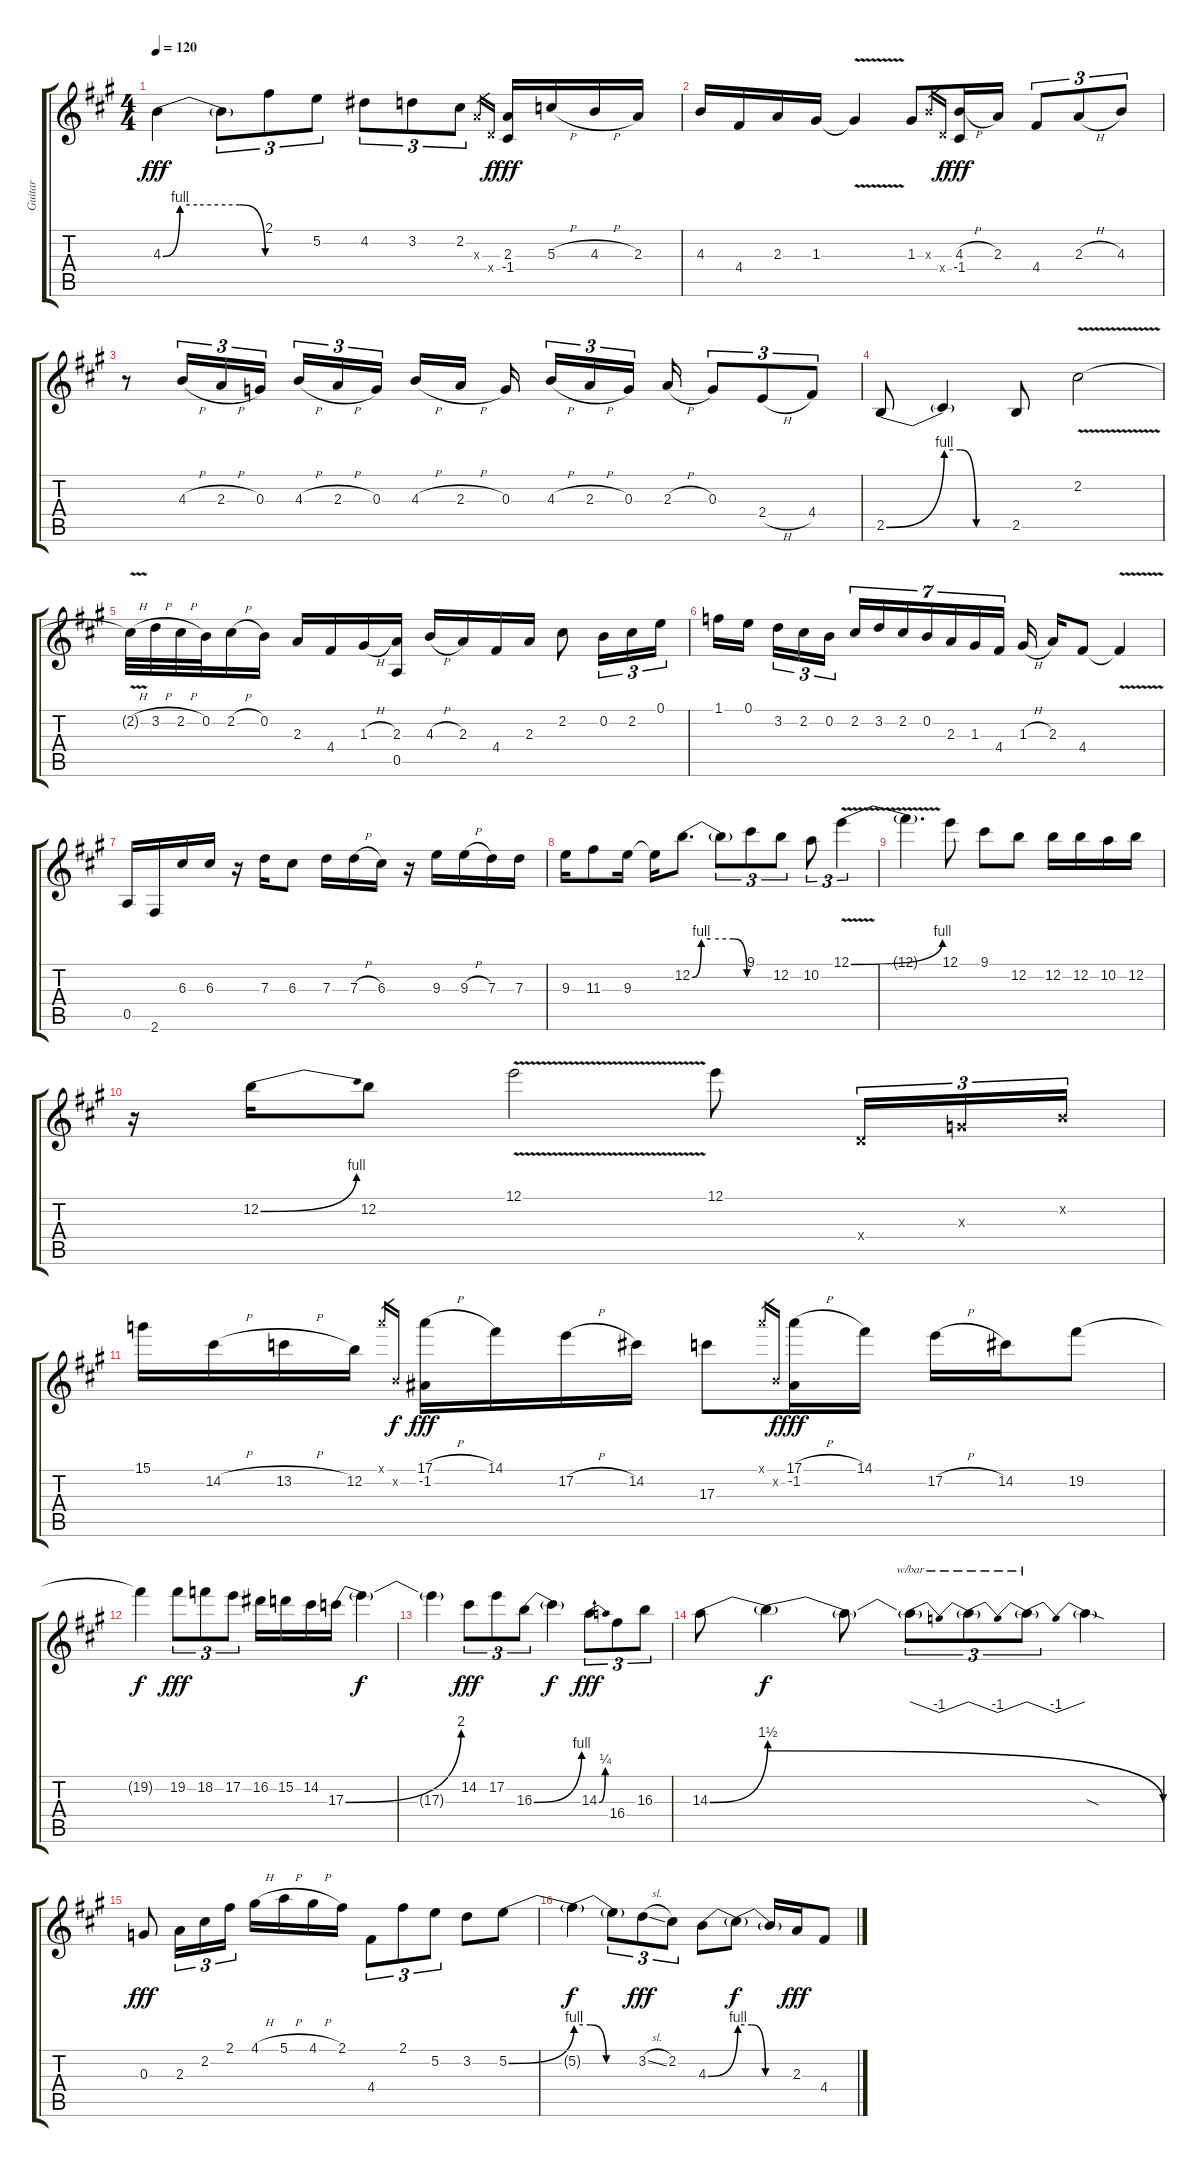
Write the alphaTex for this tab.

\track ("Guitar" "Guitar") {instrument distortionguitar}
\staff {score tabs}
\tuning (E4 B3 G3 D3 A2 E2) {hide}
\ts (4 4)
\tempo 120
\clef g2
\ks a
4.3{be (custom 0 0 10 4 20 4 45 4 60 0)}.4{dy fff} 4.3{t}.8{tu (3 2)} 2.1.8{tu (3 2)} 5.2.8{tu (3 2)} 4.2.8{tu (3 2)} 3.2.8{tu (3 2)} 2.2.8{tu (3 2)} 2.3{x}.16{gr} 0.4{x}.16{gr dy f} (2.3 -1.4).16{dy fff} 5.3{h}.16 4.3{h}.16 2.3.16 |
4.3.16 4.4.16 2.3.16 1.3.16 1.3{v t}.4 1.3.8 4.3{x}.16{gr} 0.4{x}.16{gr dy f} (4.3{h} -1.4).16{dy fff} 2.3.16 4.4.8{tu (3 2)} 2.3{h}.8{tu (3 2)} 4.3.8{tu (3 2)} |
r.8 4.3{h}.16{tu (3 2)} 2.3{h}.16{tu (3 2)} 0.3.16{tu (3 2)} 4.3{h}.16{tu (3 2)} 2.3{h}.16{tu (3 2)} 0.3.16{tu (3 2) beam splitsecondary} 4.3{h}.16 2.3{h}.16 0.3.16{beam splitsecondary} 4.3{h}.16{tu (3 2)} 2.3{h}.16{tu (3 2)} 0.3.16{tu (3 2) beam splitsecondary} 2.3{h}.16 0.3.8{tu (3 2)} 2.4{h}.8{tu (3 2)} 4.4.8{tu (3 2)} |
2.5{be (bend 0 0 60 4)}.8 2.5{be (custom 0 4 15 4 30 0 60 0) t}.4 2.5.8 2.2{v}.2 |
2.2{h t}.32 3.2{h}.32 2.2{h}.32 0.2.32 2.2{h}.16 0.2.16 2.3.16 4.4.16 1.3{h}.16 (2.3 0.5).16 4.3{h}.16 2.3.16 4.4.16 2.3.16 2.2.8 0.2.16{tu (3 2)} 2.2.16{tu (3 2)} 0.1.16{tu (3 2)} |
1.1.16 0.1.16{beam splitsecondary} 3.2.16{tu (3 2)} 2.2.16{tu (3 2)} 0.2.16{tu (3 2)} 2.2.16{tu (7 4)} 3.2.16{tu (7 4)} 2.2.16{tu (7 4)} 0.2.16{tu (7 4)} 2.3.16{tu (7 4)} 1.3.16{tu (7 4)} 4.4.16{tu (7 4)} 1.3{h}.16 2.3.16 4.4.8 4.4{v t}.4 |
0.5.16 2.6.16 6.3.16 6.3.16 r.16 7.3.16 6.3.8 7.3.16 7.3{h}.16 6.3.16 r.16 9.3.16 9.3{h}.16 7.3.16 7.3.16 |
9.3.16 11.3.8 9.3.16 9.3{t}.16 12.2{be (custom 0 0 10 4 20 4 45 4 60 0)}.8{d} 12.2{t}.8{tu (3 2)} 9.1.8{tu (3 2)} 12.2.8{tu (3 2)} 10.2.8{tu (3 2)} 12.1{be (bend 0 0 60 4) v}.4{tu (3 2)} |
12.1{t}.4{d} 12.1.8 9.1.8 12.2.8 12.2.16 12.2.16 10.2.16 12.2.16 |
r.16 12.2{be (bend 0 0 60 4)}.16 12.2.8 12.1{v}.2 12.1.8 0.4{x}.16{tu (3 2)} 0.3{x}.16{tu (3 2)} 0.2{x}.16{tu (3 2)} |
15.1.16 14.2{h}.16 13.2{h}.16 12.2.16 17.1{x}.16{gr} 0.2{x}.16{gr dy f} (17.1{h} -1.2).16{dy fff} 14.1.16 17.2{h}.16 14.2.16 17.3.8 17.1{x}.16{gr} 0.2{x}.16{gr dy f} (17.1{h} -1.2).16{dy fff} 14.1.16 17.2{h}.16 14.2.16 19.2.8 |
19.2{t}.4{dy f} 19.2.8{tu (3 2) dy fff} 18.2.8{tu (3 2)} 17.2.8{tu (3 2)} 16.2.16 15.2.16 14.2.16 17.3{be (bend 0 0 60 8)}.16 17.3{t}.4{dy f} |
17.3{t}.4 14.2.8{tu (3 2) dy fff} 17.2.8{tu (3 2)} 16.3{be (bend 0 0 60 4)}.8{tu (3 2)} 16.3{t}.4{dy f} 14.3{be (bend 0 0 60 1)}.8{tu (3 2) dy fff} 16.4.8{tu (3 2)} 16.3.8{tu (3 2)} |
14.3{be (bend 0 0 60 6)}.8 14.3{be (release 0 4 60 0) t}.4{dy f} 14.3{t}.8 14.3{t}.8{tu (3 2) tbe (dip default 0 0 30 -4 60 0)} 14.3{t}.8{tu (3 2) tbe (dip default 0 0 30 -4 60 0)} 14.3{t}.8{tu (3 2) tbe (dip default 0 0 30 -4 60 0)} 14.3{sod t}.4 |
0.3.8{dy fff} 2.3.16{tu (3 2)} 2.2.16{tu (3 2)} 2.1.16{tu (3 2)} 4.1{h}.16 5.1{h}.16 4.1{h}.16 2.1.16 4.4.8{tu (3 2)} 2.1.8{tu (3 2)} 5.2.8{tu (3 2)} 3.2.8 5.2{be (bend 0 0 60 4)}.8 |
5.2{be (custom 0 4 15 4 30 0 60 0) t}.4{dy f} 5.2{t}.8{tu (3 2)} 3.2{sl}.8{tu (3 2) dy fff} 2.2.8{tu (3 2)} 4.3{be (bend 0 0 60 4)}.8 4.3{be (custom 0 4 15 4 30 0 60 0) t}.8{dy f} 4.3{t}.16 2.3.16{dy fff} 4.4.8
